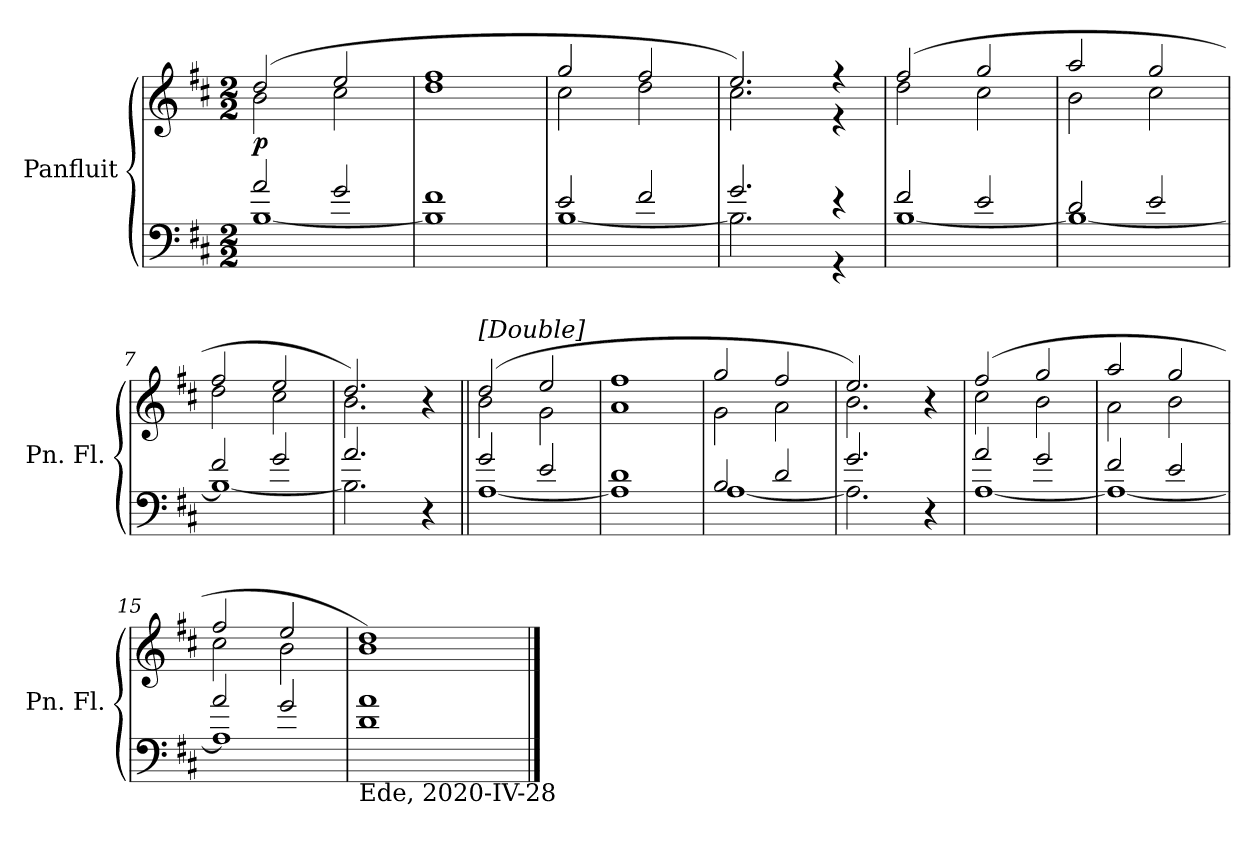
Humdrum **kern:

**kern	**kern	**dynam
*part1	*part1	*part1
*staff2	*staff1	*staff1/2
*I"Panfluit	*	*
*I'Pn. Fl.	*	*
*clefF4	*clefG2	*
*ITrd1c2	*ITrd1c2	*
*k[]	*k[]	*
*M2/2	*M2/2	*
*MM192	*MM192	*
=1	=1	=1
*^	*^	*
!	!	!	!	!LO:DY:b
2g/	[1A	(>2cc/	2a\	p
2f/	.	2dd/	2b\	.
=2	=2	=2	=2	=2
1e	1A]	1ee	1cc	.
=3	=3	=3	=3	=3
2d/	[1A	2ff/	2b\	.
2e/	.	2ee/	2cc\	.
=4	=4	=4	=4	=4
2.f/	2.A\]	2.dd/)	2.b\	.
4r	4r	4r	4r	.
=5	=5	=5	=5	=5
2e/	[1A	(>2ee/	2cc\	.
2d/	.	2ff/	2b\	.
=6	=6	=6	=6	=6
2c/	1A_	2gg/	2a\	.
2d/	.	2ff/	2b\	.
=7	=7	=7	=7	=7
2e/	1A_	2ee/	2cc\	.
*	*	*MM180	*	*
2f/	.	2dd/	2b\	.
=8	=8	=8	=8	=8
*	*	*MM160	*	*
2.g/	2.A\]	2.cc/)	2.a\	.
*	*	*MM200	*	*
4r	4ryy	4r	4ryy	.
!!LO:LB:g=z	!!
=9||	=9||	=9||	=9||	=9||
!	!	!LO:TX:a:B:t=[Double]	!	!
2f/	[1G	(>2cc/	2a\	.
2d/	.	2dd/	2f\	.
=10	=10	=10	=10	=10
1c	1G]	1ee	1g	.
=11	=11	=11	=11	=11
2A/	[1G	2ff/	2f\	.
2c/	.	2ee/	2g\	.
=12	=12	=12	=12	=12
2.f/	2.G\]	2.dd/)	2.a\	.
4r	4ryy	4r	4ryy	.
=13	=13	=13	=13	=13
2g/	[1G	(>2ee/	2b\	.
2f/	.	2ff/	2a\	.
=14	=14	=14	=14	=14
2e/	1G_	2gg/	2g\	.
2d/	.	2ff/	2a\	.
=15	=15	=15	=15	=15
*	*	*MM170	*	*
2g/	1G]	2ee/	2b\	.
*	*	*MM150	*	*
2f/	.	2dd/	2a\	.
=16	=16	=16	=16	=16
*	*	*MM140	*	*
!LO:TX:b:t=Ede, 2020-IV-28	!	!	!	!
1rBByy	1c 1g	1cc)	1a	.
*v	*v	*	*	*
*	*v	*v	*
==	==	==
*-	*-	*-
